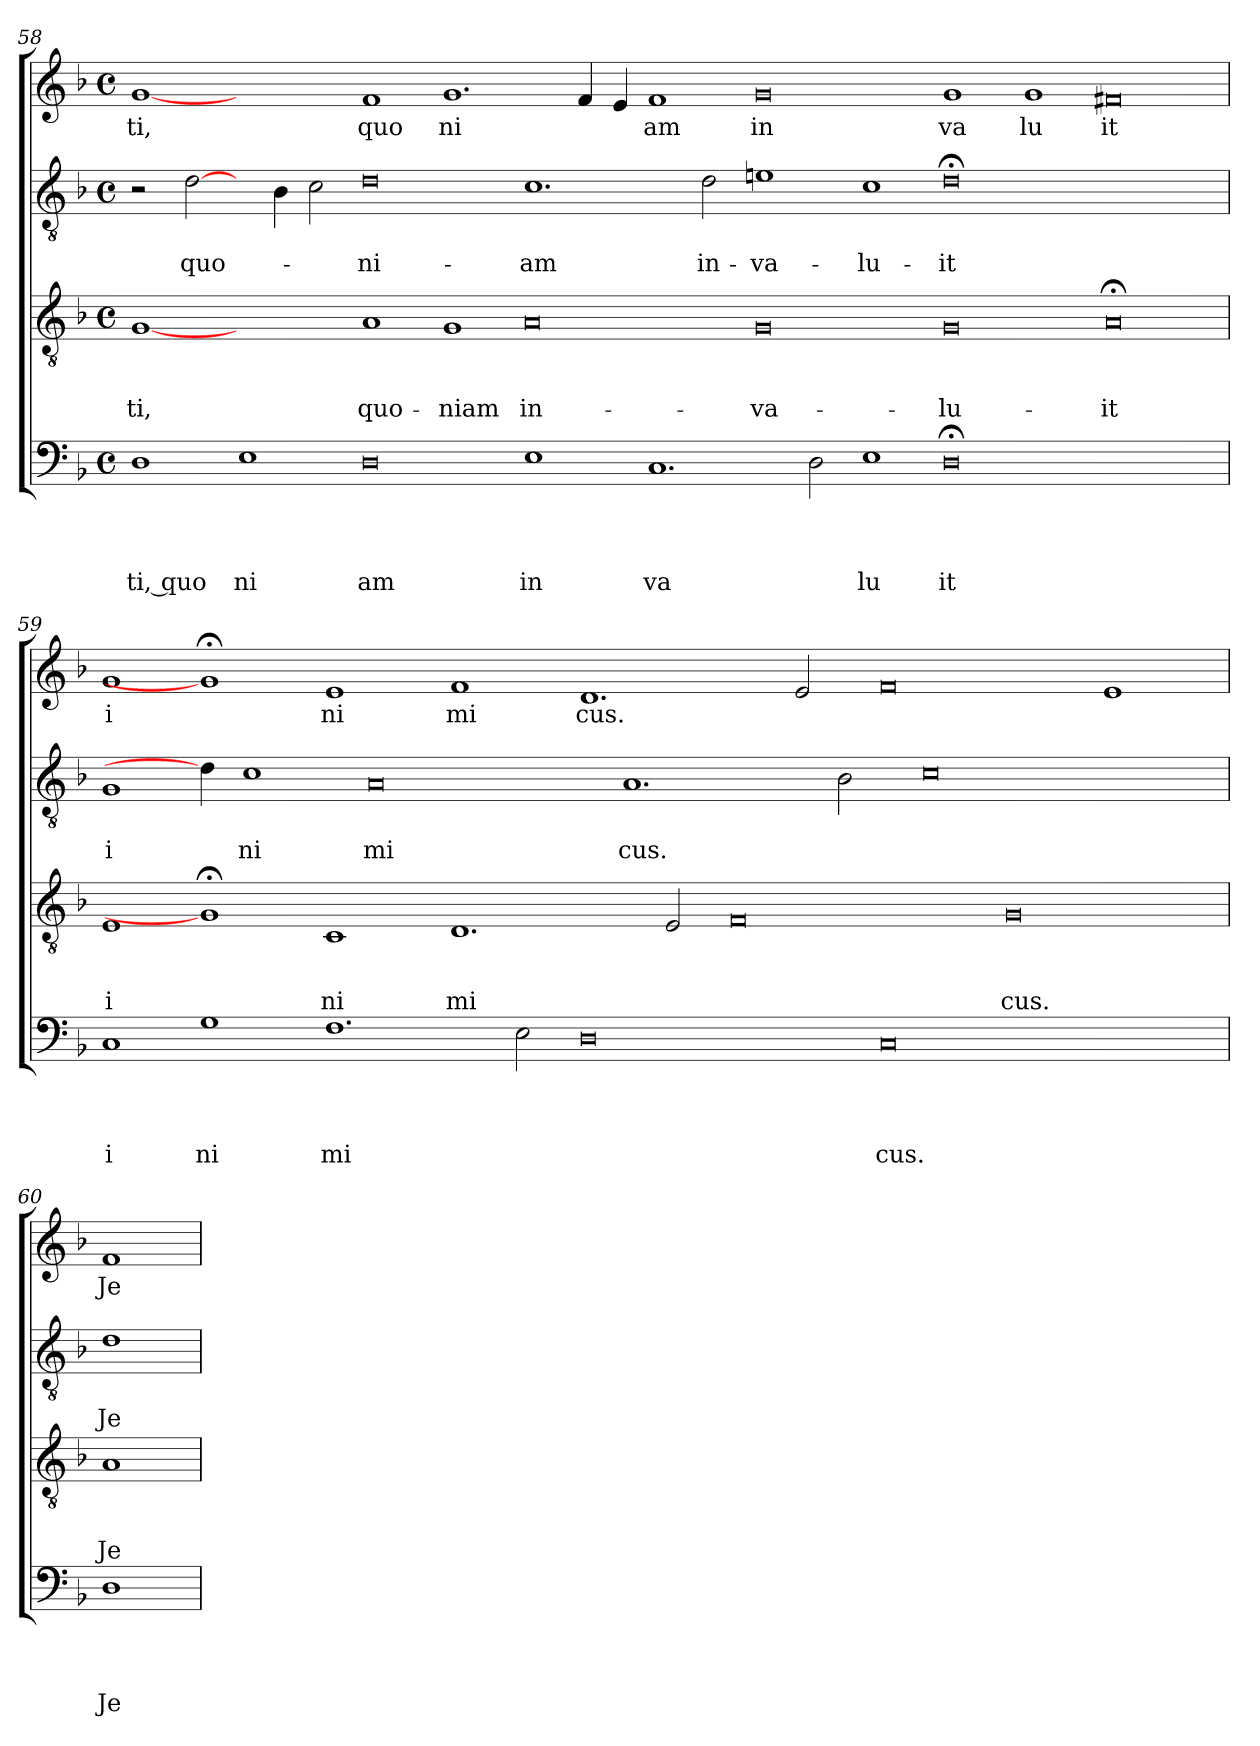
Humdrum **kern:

**kern	**text	**text	**text	**text	**kern	**text	**text	**text	**kern	**text	**text	**kern	**text
*part4	*part4	*part4	*part4	*part4	*part3	*part3	*part3	*part3	*part2	*part2	*part2	*part1	*part1
*staff4	*staff4	*staff4	*staff4	*staff4	*staff3	*staff3	*staff3	*staff3	*staff2	*staff2	*staff2	*staff1	*staff1
!!LO:PB:g=z
*clefF4	*	*	*	*	*clefGv2	*	*	*	*clefGv2	*	*	*clefG2	*
*k[b-]	*	*	*	*	*k[b-]	*	*	*	*k[b-]	*	*	*k[b-]	*
*F:	*	*	*	*	*F:	*	*	*	*F:	*	*	*F:	*
*M4/4	*	*	*	*	*M4/4	*	*	*	*M4/4	*	*	*M4/4	*
*met(c)	*	*	*	*	*met(c)	*	*	*	*met(c)	*	*	*met(c)	*
=58	=58	=58	=58	=58	=58	=58	=58	=58	=58	=58	=58	=58	=58
!	!	!	!	!LO:LY:b:rj	!	!	!	!LO:LY:b	!	!	!	!	!LO:LY:b
1D	.	.	.	ti, quo	[1G	.	.	ti,	2r	.	.	[1g	ti,
!	!	!	!	!	!	!	!	!	!	!	!LO:LY:b	!	!
.	.	.	.	.	.	.	.	.	[2d\	.	quo-	.	.
!	!	!	!	!LO:LY:b	!	!	!	!	!	!	!	!	!
1E	.	.	.	ni	1ryy	.	.	.	4ryy	.	.	1ryy	.
.	.	.	.	.	.	.	.	.	4B-\	.	.	.	.
.	.	.	.	.	.	.	.	.	2c\	.	.	.	.
!	!	!	!	!LO:LY:b	!	!	!	!LO:LY:b	!	!	!LO:LY:b	!	!LO:LY:b
0D	.	.	.	am	1A	.	.	quo-	0d	.	-ni-	1f	quo
!	!	!	!	!	!	!	!	!LO:LY:b	!	!	!	!	!LO:LY:b
.	.	.	.	.	1G	.	.	-niam	.	.	.	1.g	ni
!	!	!	!	!LO:LY:b	!	!	!	!LO:LY:b	!	!	!LO:LY:b	!	!
1E	.	.	.	in	0A	.	.	in-	1.c	.	-am	.	.
.	.	.	.	.	.	.	.	.	.	.	.	4f/	.
.	.	.	.	.	.	.	.	.	.	.	.	4e/	.
!	!	!	!	!LO:LY:b	!	!	!	!	!	!	!	!	!LO:LY:b
1.C	.	.	.	va	.	.	.	.	.	.	.	1f	am
!	!	!	!	!	!	!	!	!	!	!	!LO:LY:b	!	!
.	.	.	.	.	.	.	.	.	2d\	.	in-	.	.
!	!	!	!	!	!	!	!	!LO:LY:b	!	!	!LO:LY:b	!	!LO:LY:b
.	.	.	.	.	0G	.	.	-va-	1en	.	-va-	0g	in
2D\	.	.	.	.	.	.	.	.	.	.	.	.	.
!	!	!	!	!LO:LY:b	!	!	!	!	!	!	!LO:LY:b	!	!
1E	.	.	.	lu	.	.	.	.	1c	.	-lu-	.	.
!	!	!	!	!LO:LY:b	!	!	!	!LO:LY:b	!	!	!LO:LY:b	!	!LO:LY:b
0D;<	.	.	.	it	0G	.	.	-lu-	0d;<	.	-it	1g	va
!	!	!	!	!	!	!	!	!	!	!	!	!	!LO:LY:b
.	.	.	.	.	.	.	.	.	.	.	.	1g	lu
!	!	!	!	!	!	!	!	!LO:LY:b	!	!	!	!	!LO:LY:b
0ryy	.	.	.	.	0A;	.	.	-it	0ryy	.	.	0f#X	it
!!LO:LB:g=z
=59	=59	=59	=59	=59	=59	=59	=59	=59	=59	=59	=59	=59	=59
!	!	!	!	!LO:LY:b	!	!	!	!LO:LY:b	!	!	!LO:LY:b	!	!LO:LY:b
1C	.	.	.	i	1E	.	.	i	1G	.	i	1g	i
!	!	!	!	!LO:LY:b	!	!	!	!	!	!	!	!	!
1G	.	.	.	ni	1G;]	.	.	.	4d\]	.	.	1g;]	.
!	!	!	!	!	!	!	!	!	!	!	!LO:LY:b	!	!
.	.	.	.	.	.	.	.	.	1c	.	ni	.	.
!	!	!	!	!LO:LY:b	!	!	!	!LO:LY:b	!	!	!	!	!LO:LY:b
1.F	.	.	.	mi	1C	.	.	ni	.	.	.	1e	ni
!	!	!	!	!	!	!	!	!	!	!	!LO:LY:b	!	!
.	.	.	.	.	.	.	.	.	0A	.	mi	.	.
!	!	!	!	!	!	!	!	!LO:LY:b	!	!	!	!	!LO:LY:b
.	.	.	.	.	1.D	.	.	mi	.	.	.	1f	mi
2E\	.	.	.	.	.	.	.	.	.	.	.	.	.
!	!	!	!	!	!	!	!	!	!	!	!	!	!LO:LY:b
0D	.	.	.	.	.	.	.	.	.	.	.	1.d	cus.
!	!	!	!	!	!	!	!	!	!	!	!LO:LY:b	!	!
.	.	.	.	.	.	.	.	.	1.A	.	cus.	.	.
.	.	.	.	.	2E/	.	.	.	.	.	.	.	.
.	.	.	.	.	0F	.	.	.	.	.	.	.	.
.	.	.	.	.	.	.	.	.	.	.	.	2e/	.
.	.	.	.	.	.	.	.	.	2B-\	.	.	.	.
!	!	!	!	!LO:LY:b	!	!	!	!	!	!	!	!	!
0C	.	.	.	cus.	.	.	.	.	.	.	.	0f	.
.	.	.	.	.	.	.	.	.	0c	.	.	.	.
!	!	!	!	!	!	!	!	!LO:LY:b	!	!	!	!	!
.	.	.	.	.	0G	.	.	cus.	.	.	.	.	.
1ryy	.	.	.	.	.	.	.	.	.	.	.	1e	.
.	.	.	.	.	.	.	.	.	2.ryy	.	.	.	.
=60	=60	=60	=60	=60	=60	=60	=60	=60	=60	=60	=60	=60	=60
!	!	!	!	!LO:LY:b	!	!	!	!LO:LY:b	!	!	!LO:LY:b	!	!LO:LY:b
1D	.	.	.	Je	1A	.	.	Je	1d	.	Je	1f	Je
=	=	=	=	=	=	=	=	=	=	=	=	=	=
*-	*-	*-	*-	*-	*-	*-	*-	*-	*-	*-	*-	*-	*-
